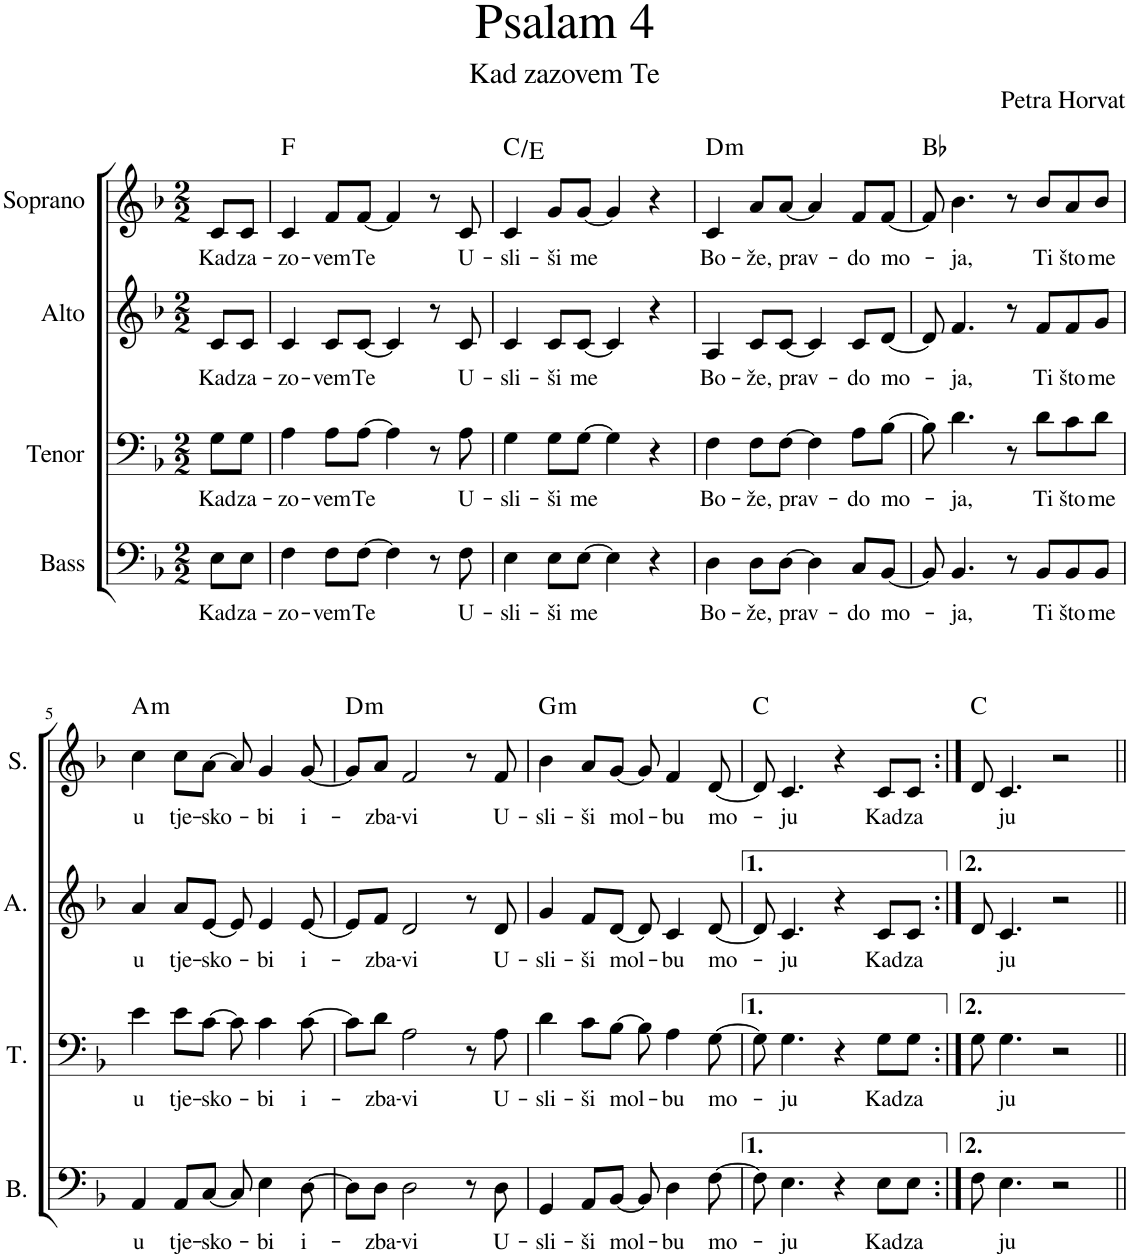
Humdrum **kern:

**kern	**text	**kern	**text	**kern	**text	**kern	**text	**harte
*part4	*part4	*part3	*part3	*part2	*part2	*part1	*part1	*part1
*staff4	*staff4	*staff3	*staff3	*staff2	*staff2	*staff1	*staff1	*
*I"Bass	*	*I"Tenor	*	*I"Alto	*	*I"Soprano	*	*
*I'B.	*	*I'T.	*	*I'A.	*	*I'S.	*	*
*clefF4	*	*clefF4	*	*clefG2	*	*clefG2	*	*
*k[b-]	*	*k[b-]	*	*k[b-]	*	*k[b-]	*	*
*M2/2	*	*M2/2	*	*M2/2	*	*M2/2	*	*
=	=	=	=	=	=	=	=	=
!	!LO:LY:b	!	!LO:LY:b	!	!LO:LY:b	!	!LO:LY:b	!
8E\L	Kad	8G\L	Kad	8c/L	Kad	8c/L	Kad	.
!	!LO:LY:b	!	!LO:LY:b	!	!LO:LY:b	!	!LO:LY:b	!
8E\J	za-	8G\J	za-	8c/J	za-	8c/J	za-	.
=1	=1	=1	=1	=1	=1	=1	=1	=1
!	!LO:LY:b	!	!LO:LY:b	!	!LO:LY:b	!	!LO:LY:b	!
4F\	-zo-	4A\	-zo-	4c/	-zo-	4c/	-zo-	F:maj
!	!LO:LY:b	!	!LO:LY:b	!	!LO:LY:b	!	!LO:LY:b	!
8F\L	-vem	8A\L	-vem	8c/L	-vem	8f/L	-vem	.
!	!LO:LY:b	!	!LO:LY:b	!	!LO:LY:b	!	!LO:LY:b	!
[8F\J	Te	[8A\J	Te	[8c/J	Te	[8f/J	Te	.
4F\]	.	4A\]	.	4c/]	.	4f/]	.	.
8r	.	8r	.	8r	.	8r	.	.
!	!LO:LY:b	!	!LO:LY:b	!	!LO:LY:b	!	!LO:LY:b	!
8F\	U-	8A\	U-	8c/	U-	8c/	U-	.
=2	=2	=2	=2	=2	=2	=2	=2	=2
!	!LO:LY:b	!	!LO:LY:b	!	!LO:LY:b	!	!LO:LY:b	!
4E\	-sli-	4G\	-sli-	4c/	-sli-	4c/	-sli-	C:maj/3
!	!LO:LY:b	!	!LO:LY:b	!	!LO:LY:b	!	!LO:LY:b	!
8E\L	-ši	8G\L	-ši	8c/L	-ši	8g/L	-ši	.
!	!LO:LY:b	!	!LO:LY:b	!	!LO:LY:b	!	!LO:LY:b	!
[8E\J	me	[8G\J	me	[8c/J	me	[8g/J	me	.
4E\]	.	4G\]	.	4c/]	.	4g/]	.	.
4r	.	4r	.	4r	.	4r	.	.
=3	=3	=3	=3	=3	=3	=3	=3	=3
!	!LO:LY:b	!	!LO:LY:b	!	!LO:LY:b	!	!LO:LY:b	!LO:H:kt=m
4D\	Bo-	4F\	Bo-	4A/	Bo-	4c/	Bo-	D:min
!	!LO:LY:b	!	!LO:LY:b	!	!LO:LY:b	!	!LO:LY:b	!
8D\L	-že,	8F\L	-že,	8c/L	-že,	8a/L	-že,	.
!	!LO:LY:b	!	!LO:LY:b	!	!LO:LY:b	!	!LO:LY:b	!
[8D\J	prav-	[8F\J	prav-	[8c/J	prav-	[8a/J	prav-	.
4D\]	.	4F\]	.	4c/]	.	4a/]	.	.
!	!LO:LY:b	!	!LO:LY:b	!	!LO:LY:b	!	!LO:LY:b	!
8C/L	-do	8A\L	-do	8c/L	-do	8f/L	-do	.
!	!LO:LY:b	!	!LO:LY:b	!	!LO:LY:b	!	!LO:LY:b	!
[8BB-/J	mo-	[8B-\J	mo-	[8d/J	mo-	[8f/J	mo-	.
=4	=4	=4	=4	=4	=4	=4	=4	=4
8BB-/]	.	8B-\]	.	8d/]	.	8f/]	.	Bb:maj
!	!LO:LY:b	!	!LO:LY:b	!	!LO:LY:b	!	!LO:LY:b	!
4.BB-/	-ja,	4.d\	-ja,	4.f/	-ja,	4.b-\	-ja,	.
8r	.	8r	.	8r	.	8r	.	.
!	!LO:LY:b	!	!LO:LY:b	!	!LO:LY:b	!	!LO:LY:b	!
8BB-/L	Ti	8d\L	Ti	8f/L	Ti	8b-/L	Ti	.
!	!LO:LY:b	!	!LO:LY:b	!	!LO:LY:b	!	!LO:LY:b	!
8BB-/	što	8c\	što	8f/	što	8a/	što	.
!	!LO:LY:b	!	!LO:LY:b	!	!LO:LY:b	!	!LO:LY:b	!
8BB-/J	me	8d\J	me	8g/J	me	8b-/J	me	.
!!LO:LB:g=z
=5	=5	=5	=5	=5	=5	=5	=5	=5
!	!LO:LY:b	!	!LO:LY:b	!	!LO:LY:b	!	!LO:LY:b	!LO:H:kt=m
4AA/	u	4e\	u	4a/	u	4cc\	u	A:min
!	!LO:LY:b	!	!LO:LY:b	!	!LO:LY:b	!	!LO:LY:b	!
8AA/L	tje-	8e\L	tje-	8a/L	tje-	8cc\L	tje-	.
!	!LO:LY:b	!	!LO:LY:b	!	!LO:LY:b	!	!LO:LY:b	!
[8C/J	-sko-	[8c\J	-sko-	[8e/J	-sko-	[8a\J	-sko-	.
8C/]	.	8c\]	.	8e/]	.	8a/]	.	.
!	!LO:LY:b	!	!LO:LY:b	!	!LO:LY:b	!	!LO:LY:b	!
4E\	-bi	4c\	-bi	4e/	-bi	4g/	-bi	.
!	!LO:LY:b	!	!LO:LY:b	!	!LO:LY:b	!	!LO:LY:b	!
[8D\	i-	[8c\	i-	[8e/	i-	[8g/	i-	.
=6	=6	=6	=6	=6	=6	=6	=6	=6
!	!	!	!	!	!	!	!	!LO:H:kt=m
8D\L]	.	8c\L]	.	8e/L]	.	8g/L]	.	D:min
!	!LO:LY:b	!	!LO:LY:b	!	!LO:LY:b	!	!LO:LY:b	!
8D\J	-zba-	8d\J	-zba-	8f/J	-zba-	8a/J	-zba-	.
!	!LO:LY:b	!	!LO:LY:b	!	!LO:LY:b	!	!LO:LY:b	!
2D\	-vi	2A\	-vi	2d/	-vi	2f/	-vi	.
8r	.	8r	.	8r	.	8r	.	.
!	!LO:LY:b	!	!LO:LY:b	!	!LO:LY:b	!	!LO:LY:b	!
8D\	U-	8A\	U-	8d/	U-	8f/	U-	.
=7	=7	=7	=7	=7	=7	=7	=7	=7
!	!LO:LY:b	!	!LO:LY:b	!	!LO:LY:b	!	!LO:LY:b	!LO:H:kt=m
4GG/	-sli-	4d\	-sli-	4g/	-sli-	4b-\	-sli-	G:min
!	!LO:LY:b	!	!LO:LY:b	!	!LO:LY:b	!	!LO:LY:b	!
8AA/L	-ši	8c\L	-ši	8f/L	-ši	8a/L	-ši	.
!	!LO:LY:b	!	!LO:LY:b	!	!LO:LY:b	!	!LO:LY:b	!
[8BB-/J	mol-	[8B-\J	mol-	[8d/J	mol-	[8g/J	mol-	.
8BB-/]	.	8B-\]	.	8d/]	.	8g/]	.	.
!	!LO:LY:b	!	!LO:LY:b	!	!LO:LY:b	!	!LO:LY:b	!
4D\	-bu	4A\	-bu	4c/	-bu	4f/	-bu	.
!	!LO:LY:b	!	!LO:LY:b	!	!LO:LY:b	!	!LO:LY:b	!
[8F\	mo-	[8G\	mo-	[8d/	mo-	[8d/	mo-	.
=8	=8	=8	=8	=8	=8	=8	=8	=8
8F\]	.	8G\]	.	8d/]	.	8d/]	.	C:maj
!	!LO:LY:b	!	!LO:LY:b	!	!LO:LY:b	!	!LO:LY:b	!
4.E\	-ju	4.G\	-ju	4.c/	-ju	4.c/	-ju	.
4r	.	4r	.	4r	.	4r	.	.
!	!LO:LY:b	!	!LO:LY:b	!	!LO:LY:b	!	!LO:LY:b	!
8E\L	Kad	8G\L	Kad	8c/L	Kad	8c/L	Kad	.
!	!LO:LY:b	!	!LO:LY:b	!	!LO:LY:b	!	!LO:LY:b	!
8E\J	za	8G\J	za	8c/J	za	8c/J	za	.
=9:|!	=9:|!	=9:|!	=9:|!	=9:|!	=9:|!	=9:|!	=9:|!	=9:|!
8F\	.	8G\	.	8d/	.	8d/	.	C:maj
!	!LO:LY:b	!	!LO:LY:b	!	!LO:LY:b	!	!LO:LY:b	!
4.E\	-ju	4.G\	-ju	4.c/	-ju	4.c/	-ju	.
2r	.	2r	.	2r	.	2r	.	.
=||	=||	=||	=||	=||	=||	=||	=||	=||
*-	*-	*-	*-	*-	*-	*-	*-	*-
